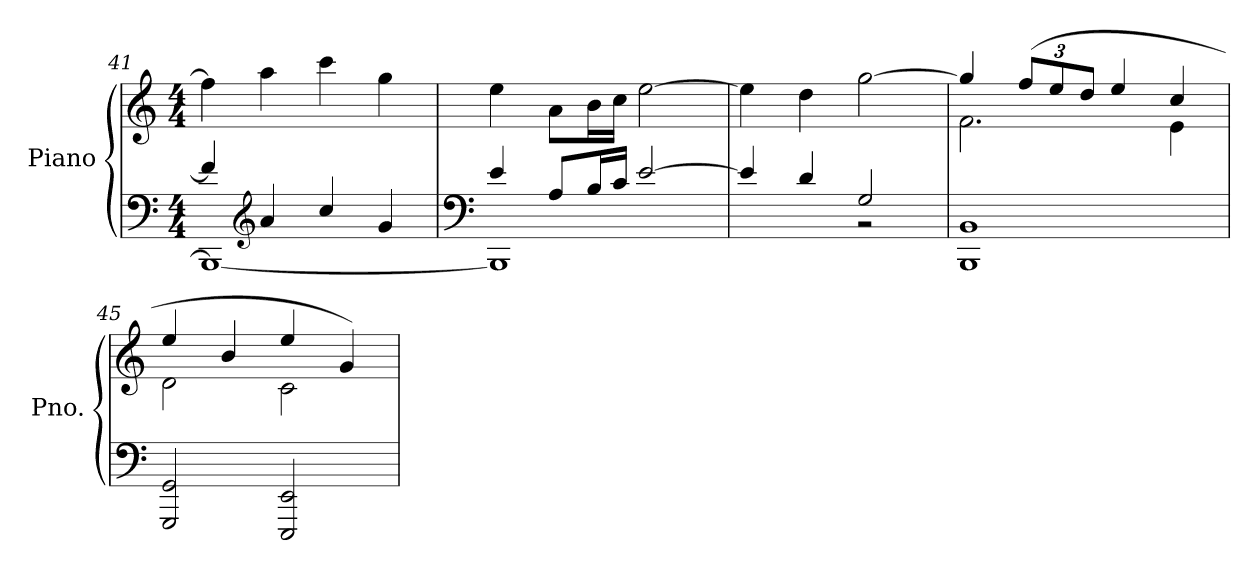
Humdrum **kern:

**kern	**kern
*part1	*part1
*staff2	*staff1
*I"Piano	*
*I'Pno.	*
*clefF4	*clefG2
*k[]	*k[]
*M4/4	*M4/4
=41	=41
*^	*
4f/]	1BBB_	4ff\]
*clefG2	*	*
4a/	.	4aa\
4cc/	.	4ccc\
4g/	.	4gg\
=42	=42	=42
*clefF4	*	*
4e/	1BBB]	4ee\
8A/L	.	8a\L
16B/L	.	16b\L
16c/JJ	.	16cc\JJ
[2e/	.	[2ee\
=43	=43	=43
4e/]	2ryy	4ee\]
4d/	.	4dd\
2G/	2rBB	[2gg\
*v	*v	*
=44	=44
*	*^
1BBB 1BB	4gg/]	2.f\
*	*Xbrackettup	*
.	(>12ff/L	.
.	12ee/	.
.	12dd/J	.
.	4ee/	.
.	4cc/	4e\
=45	=45	=45
2GGG/ 2GG/	4ee/	2d\
.	4b/	.
2EEE/ 2EE/	4ee/	2c\
.	4g/)	.
*	*v	*v
=	=
*-	*-
